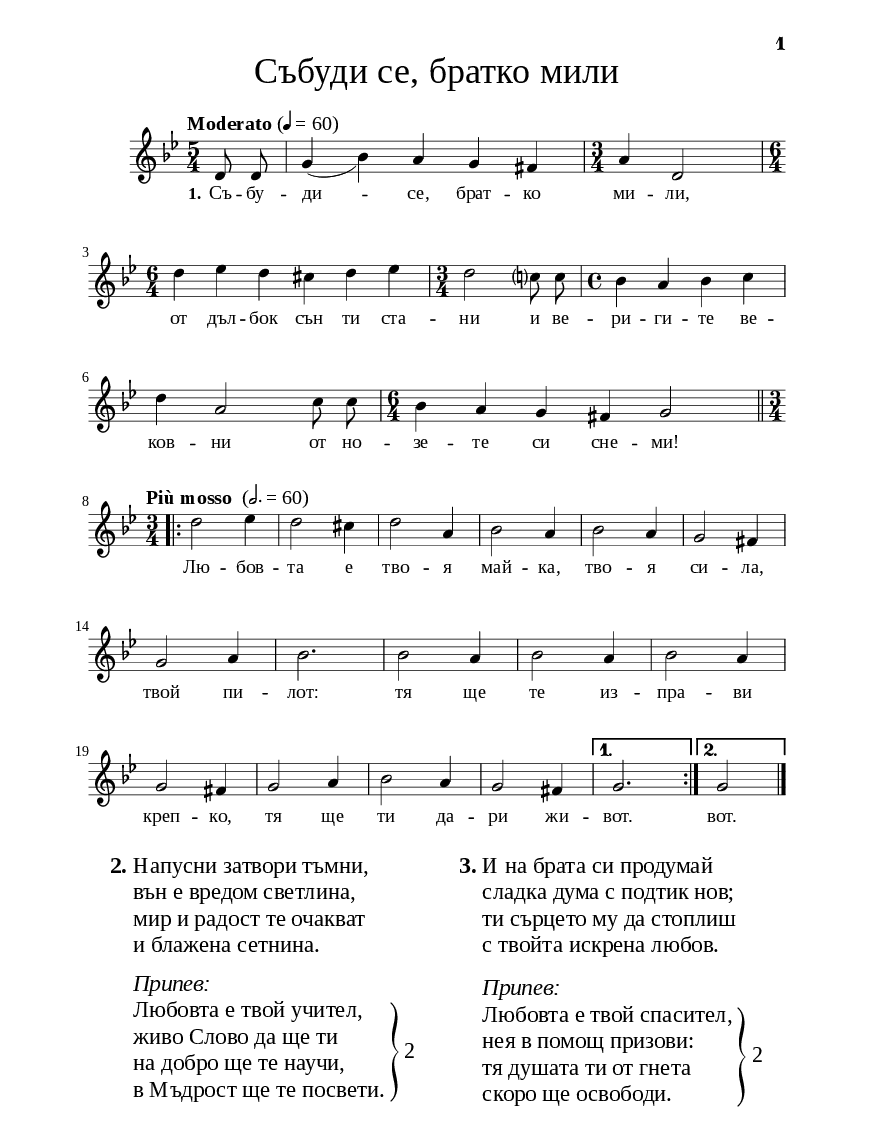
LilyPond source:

\version "2.24.4"

% include paper part and global functions
\include "include/globals.ily"

"rightBraces025" = \markup {
  \column {
    % repeat braces
    \translate #'(0 . -4.5 )
    \right-brace #48
  }
  \column {
    % repeat numbers
    \translate #'(0 . -5.2 )
    2
  }
}


\bookpart {
  \label #'ref025
  \tocItem \markup "Събуди се, братко мили"
  \include "include/bookpart-paper.ily"
  \score {
    \include "include/score-layout.ily"

    \new Voice \absolute {
      \clef treble
      \key g \minor
      \time 5/4
      \tempoFunc "Moderato" 4 "60"
      \autoBeamOff

      \partial 4
      d'8 d'8 | \slurDown g'4(bes'4) \slurNeutral a'4 g'4 fis'4 | \time 3/4 a'4 d'2 | \time 6/4 \break
      d''4 es''4 d''4 cis''4 d''4 es''4 | \time 3/4 d''2 c''?8 c''8 | \time 4/4 bes'4 a'4 bes'4 c''4 \break
      d''4 a'2 c''8 c''8 | \time 6/4 bes'4 a'4 g'4 fis'4 g'2 | \time 3/4 \break
      \repeat volta 2 {
        \bar ".|:-||"

        \tempoFunc "Più mosso " 2. "60"
        d''2 es''4 | d''2 cis''4| d''2  a'4 | bes'2 a'4 | bes'2 a'4 | g'2 fis'4 | \break
        g'2 a'4 | bes'2. | bes'2 a'4 | bes'2 a'4 | bes'2 a'4| \break
        g'2 fis'4 | g'2 a'4 | bes'2 a'4 | g'2 fis'4 |
      }
      \alternative {
        {
          g'2.|
        }   {
          g'2 \bar "|."
        }
      }

    }

    \addlyrics {
      \set stanza = "1." Съ -- бу -- ди -- се, брат -- ко ми -- ли,
      от дъл -- бок сън ти ста -- ни и ве -- ри -- ги -- те ве --
      ков -- ни от но -- зе -- те си сне -- ми!
      Лю -- бов -- та е тво -- я май -- ка, тво -- я си -- ла,
      твой пи -- лот: тя ще те из -- пра -- ви
      креп -- ко, тя ще ти да -- ри жи -- вот. вот.
    }

    \header {
      title = \titleFunc #'ref_desc_3 "Събуди се, братко мили" "Săbudi se, bratko mili"
    }

    \midi{}

  } % score

  \markup \abs-fontsize #11 \override #`(baseline-skip . ,bgCoupletBaselineSkip) {
    \fill-line {
      \hspace #0.1
      \column {
        \line {
          \bold "2."
          \column {
            "Напусни затвори тъмни,"
            "вън е вредом светлина,"
            "мир и радост те очакват"
            "и блажена сетнина."
          }
        }
        \vspace #1
        \line{ \italic"    Припев:"}
        \line {
          "   "
          \column {
            "Любовта е твой учител,"
            "живо Слово да ще ти"
            "на добро ще те научи,"
            "в Мъдрост ще те посвети."
          }\"rightBraces025"
        }
      }
      \hspace #0.1
      % adds horizontal spacing between columns
      \column {
        \line {
          \bold "3."
          \column {
            "И на брата си продумай"
            "сладка дума с подтик нов;"
            "ти сърцето му да стоплиш"
            "с твойта искрена любов."
          }
        }
        % adds vertical spacing between verses
        \vspace #1
        \line{ \italic"    Припев:"}
        \line {
          "   "
          \column {
            "Любовта е твой спасител,"
            "нея в помощ призови:"
            "тя душата ти от гнета"
            "скоро ще освободи."
          } \"rightBraces025"
        }
      }\hspace #0.1
    }
  }


} % bookpart
